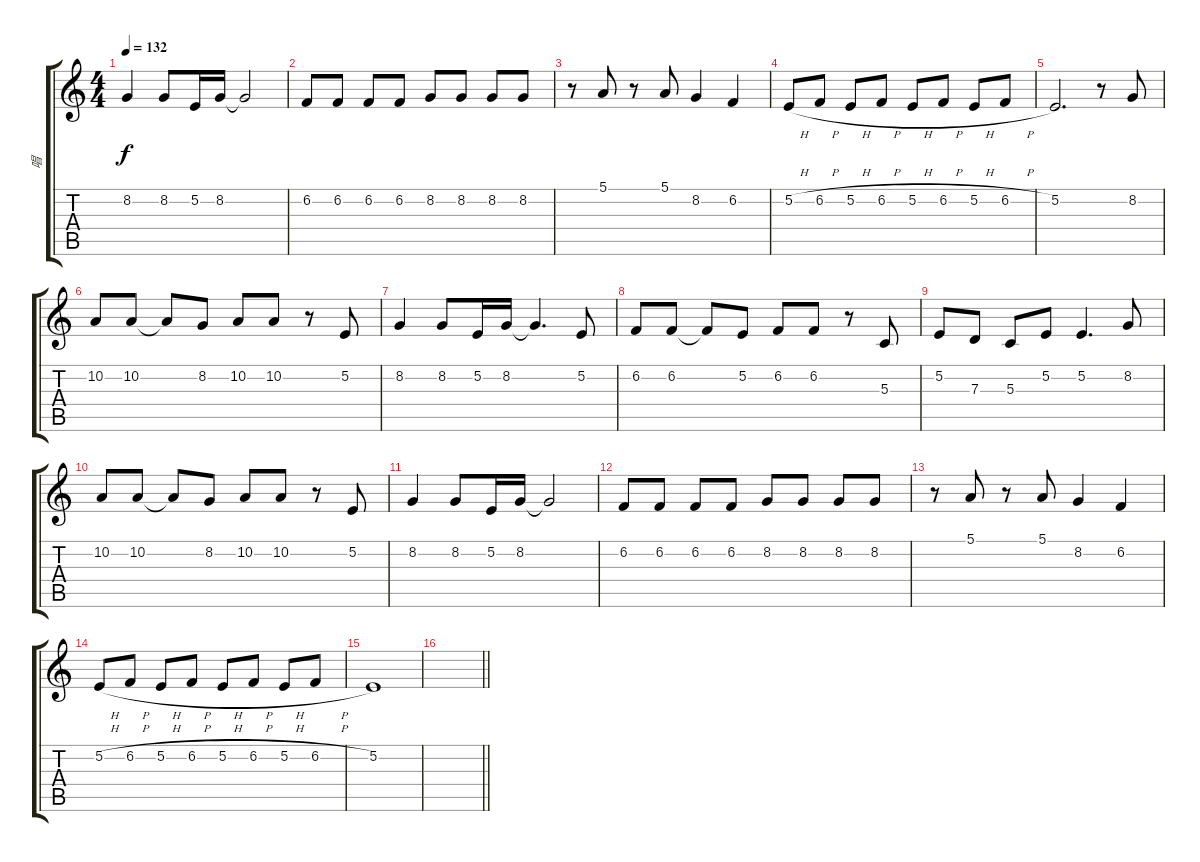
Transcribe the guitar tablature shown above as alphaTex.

\track ("唱" "唱") {instrument flute}
\staff {score tabs}
\tuning (E4 B3 G3 D3 A2 E2) {hide}
\ts (4 4)
\tempo 132
\clef g2
\ks c
8.2.4{dy f} 8.2.8 5.2.16 8.2.16 8.2{t}.2 |
6.2.8 6.2.8 6.2.8 6.2.8 8.2.8 8.2.8 8.2.8 8.2.8 |
r.8 5.1.8 r.8 5.1.8 8.2.4 6.2.4 |
5.2{h}.8 6.2{h}.8 5.2{h}.8 6.2{h}.8 5.2{h}.8 6.2{h}.8 5.2{h}.8 6.2{h}.8 |
5.2.2{d} r.8 8.2.8 |
10.2.8 10.2.8 10.2{t}.8 8.2.8 10.2.8 10.2.8 r.8 5.2.8 |
8.2.4 8.2.8 5.2.16 8.2.16 8.2{t}.4{d} 5.2.8 |
6.2.8 6.2.8 6.2{t}.8 5.2.8 6.2.8 6.2.8 r.8 5.3.8 |
5.2.8 7.3.8 5.3.8 5.2.8 5.2.4{d} 8.2.8 |
10.2.8 10.2.8 10.2{t}.8 8.2.8 10.2.8 10.2.8 r.8 5.2.8 |
8.2.4 8.2.8 5.2.16 8.2.16 8.2{t}.2 |
6.2.8 6.2.8 6.2.8 6.2.8 8.2.8 8.2.8 8.2.8 8.2.8 |
r.8 5.1.8 r.8 5.1.8 8.2.4 6.2.4 |
5.2{h}.8 6.2{h}.8 5.2{h}.8 6.2{h}.8 5.2{h}.8 6.2{h}.8 5.2{h}.8 6.2{h}.8 |
5.2.1 |
\barLineRight lightlight
